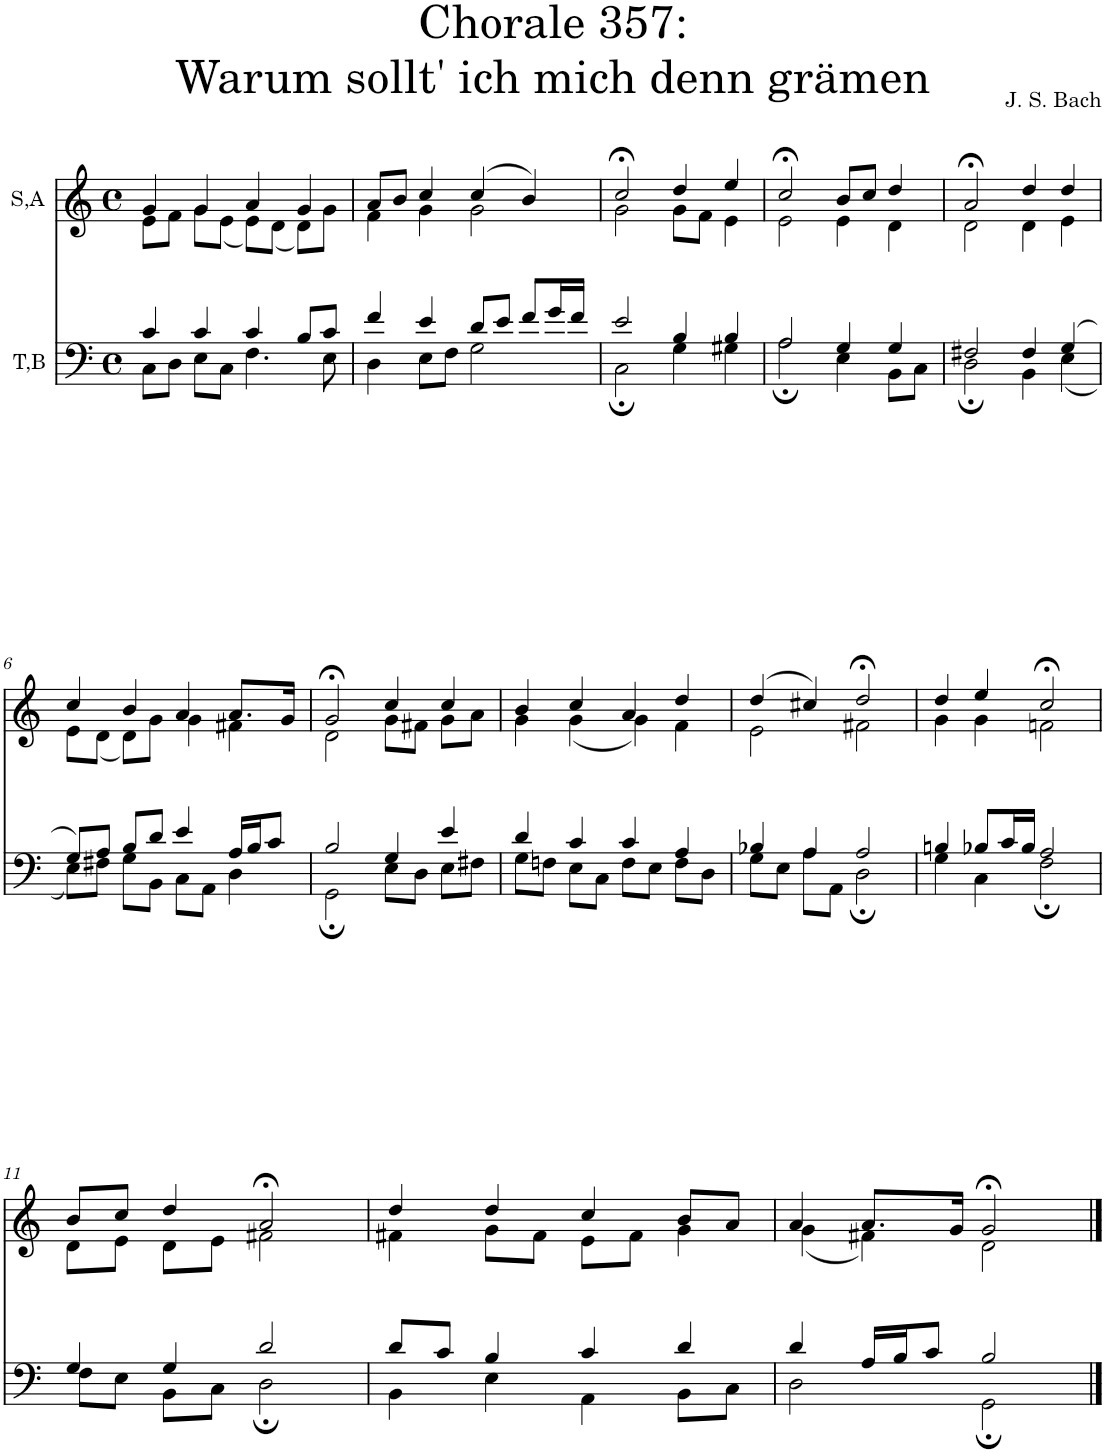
**kern	**kern
*part2	*part1
*staff2	*staff1
*I"T,B	*I"S,A
*clefF4	*clefG2
*k[]	*k[]
*M4/4	*M4/4
*met(c)	*met(c)
=1	=1
*^	*^
4c/	8C\L	4g/	8e\L
.	8D\J	.	8f\J
4c/	8E\L	4g/	8g\L
.	8C\J	.	(<8e\J
4c/	4.F\	4a/	8e\L)
.	.	.	(<8d\J
8B/L	.	4g/	8d\L)
8c/J	8E\	.	8g\J
=2	=2	=2	=2
4f/	4D\	8a/L	4f\
.	.	8b/J	.
4e/	8E\L	4cc/	4g\
.	8F\J	.	.
8d/L	2G\	(>4cc/	2g\
8e/J	.	.	.
8f/L	.	4b/)	.
16g/L	.	.	.
16f/JJ	.	.	.
=3	=3	=3	=3
2e/	2C;\	2cc;</	2g\
4B/	4G\	4dd/	8g\L
.	.	.	8f\J
4B/	4G#X\	4ee/	4e\
=4	=4	=4	=4
2A/	2A;\	2cc;</	2e\
4G/	4E\	8b/L	4e\
.	.	8cc/J	.
4G/	8BB\L	4dd/	4d\
.	8C\J	.	.
=5	=5	=5	=5
2F#X/	2D;\	2a;</	2d\
4F#/	4BB\	4dd/	4d\
(>4G/	(<4E\	4dd/	4e\
!!LO:LB:g=z	!!
=6	=6	=6	=6
8G/L)	8E\L)	4cc/	8e\L
8A/J	8F#X\J	.	(<8d\J
8B/L	8G\L	4b/	8d\L)
8d/J	8BB\J	.	8g\J
4e/	8C\L	4a/	4g\
.	8AA\J	.	.
16A/LL	4D\	8.a/L	4f#X\
16B/J	.	.	.
8c/J	.	.	.
.	.	16g/Jk	.
=7	=7	=7	=7
2B/	2GG;\	2g;</	2d\
4G/	8E\L	4cc/	8g\L
.	8D\J	.	8f#X\J
4e/	8E\L	4cc/	8g\L
.	8F#X\J	.	8a\J
=8	=8	=8	=8
4d/	8G\L	4b/	4g\
.	8Fn\J	.	.
4c/	8E\L	4cc/	(<4g\
.	8C\J	.	.
4c/	8F\L	4a/	4g\)
.	8E\J	.	.
4A/	8F\L	4dd/	4f\
.	8D\J	.	.
=9	=9	=9	=9
4B-X/	8G\L	(>4dd/	2e\
.	8E\J	.	.
4A/	8A\L	4cc#X/)	.
.	8AA\J	.	.
2A/	2D;\	2dd;</	2f#X\
=10	=10	=10	=10
4Bn/	4G\	4dd/	4g\
8B-X/L	4C\	4ee/	4g\
16c/L	.	.	.
16B-/JJ	.	.	.
2A/	2F;\	2cc;</	2fn\
!!LO:LB:g=z	!!
=11	=11	=11	=11
4G/	8F\L	8b/L	8d\L
.	8E\J	8cc/J	8e\J
4G/	8BB\L	4dd/	8d\L
.	8C\J	.	8e\J
2d/	2D;\	2a;</	2f#X\
=12	=12	=12	=12
8d/L	4BB\	4dd/	4f#X\
8c/J	.	.	.
4B/	4E\	4dd/	8g\L
.	.	.	8f#\J
4c/	4AA\	4cc/	8e\L
.	.	.	8f#\J
4d/	8BB\L	8b/L	4g\
.	8C\J	8a/J	.
=13	=13	=13	=13
4d/	2D\	4a/	(<4g\
16A/LL	.	8.a/L	4f#X\)
16B/J	.	.	.
8c/J	.	.	.
.	.	16g/Jk	.
2B/	2GG;\	2g;</	2d\
*v	*v	*	*
*	*v	*v
==	==
*-	*-
